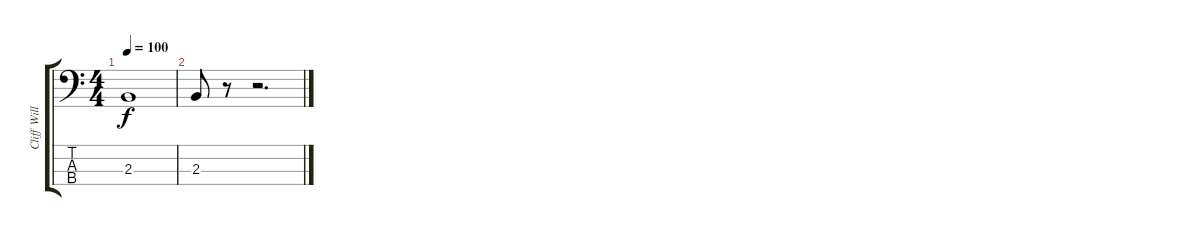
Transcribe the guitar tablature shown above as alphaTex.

\track ("Cliff Williams - Bass" "Cliff Will") {instrument electricbasspick}
\staff {score tabs}
\tuning (G2 D2 A1 E1) {hide}
\ts (4 4)
\tempo 100
\clef f4
\ks c
2.3{t}.1{dy f} |
2.3.8 r.8 r.2{d}
